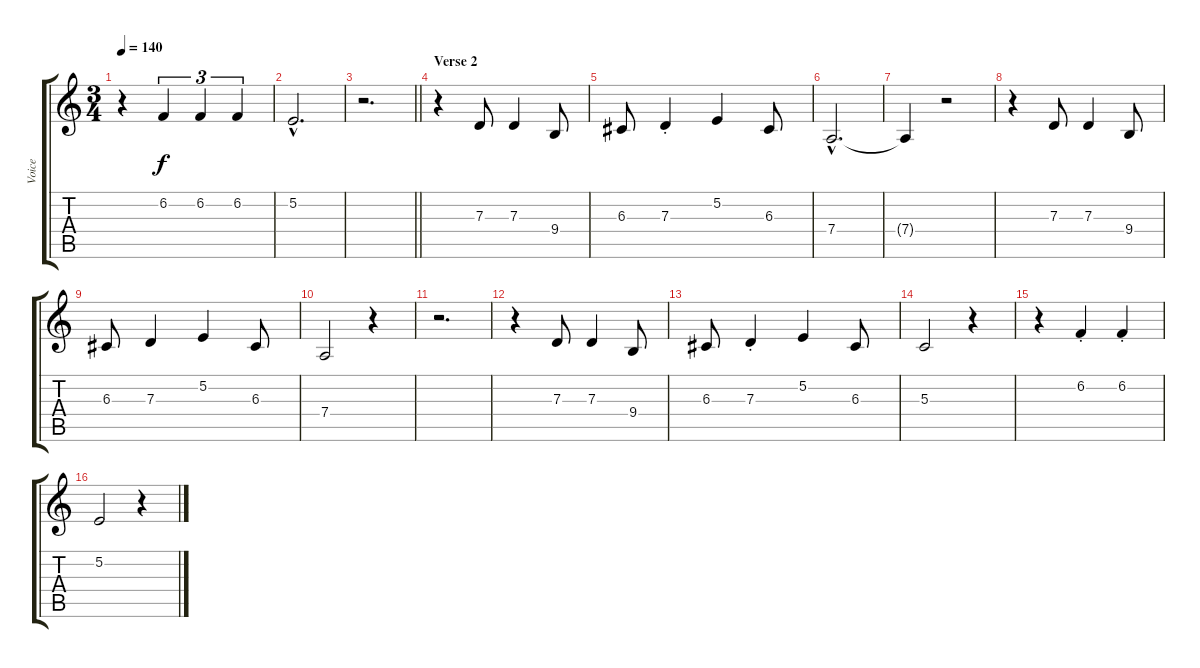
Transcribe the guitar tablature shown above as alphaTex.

\track ("Voice" "Voice") {instrument tenorsax}
\staff {score tabs}
\tuning (E4 B3 G3 D3 A2 E2) {hide}
\ts (3 4)
\tempo 140
\clef g2
\ks c
r.4{dy f} 6.2.4{tu (3 2)} 6.2.4{tu (3 2)} 6.2.4{tu (3 2)} |
5.2{hac}.2{d} |
\barLineRight lightlight
r.2{d} |
\section ("" "Verse 2")
r.4 7.3.8 7.3.4 9.4.8 |
6.3.8 7.3{st}.4 5.2.4 6.3.8 |
7.4{hac}.2{d} |
7.4{t}.4 r.2 |
r.4 7.3.8 7.3.4 9.4.8 |
6.3.8 7.3.4 5.2.4 6.3.8 |
7.4.2 r.4 |
r.2{d} |
r.4 7.3.8 7.3.4 9.4.8 |
6.3.8 7.3{st}.4 5.2.4 6.3.8 |
5.3.2 r.4 |
r.4 6.2{st}.4 6.2{st}.4 |
5.2.2 r.4
